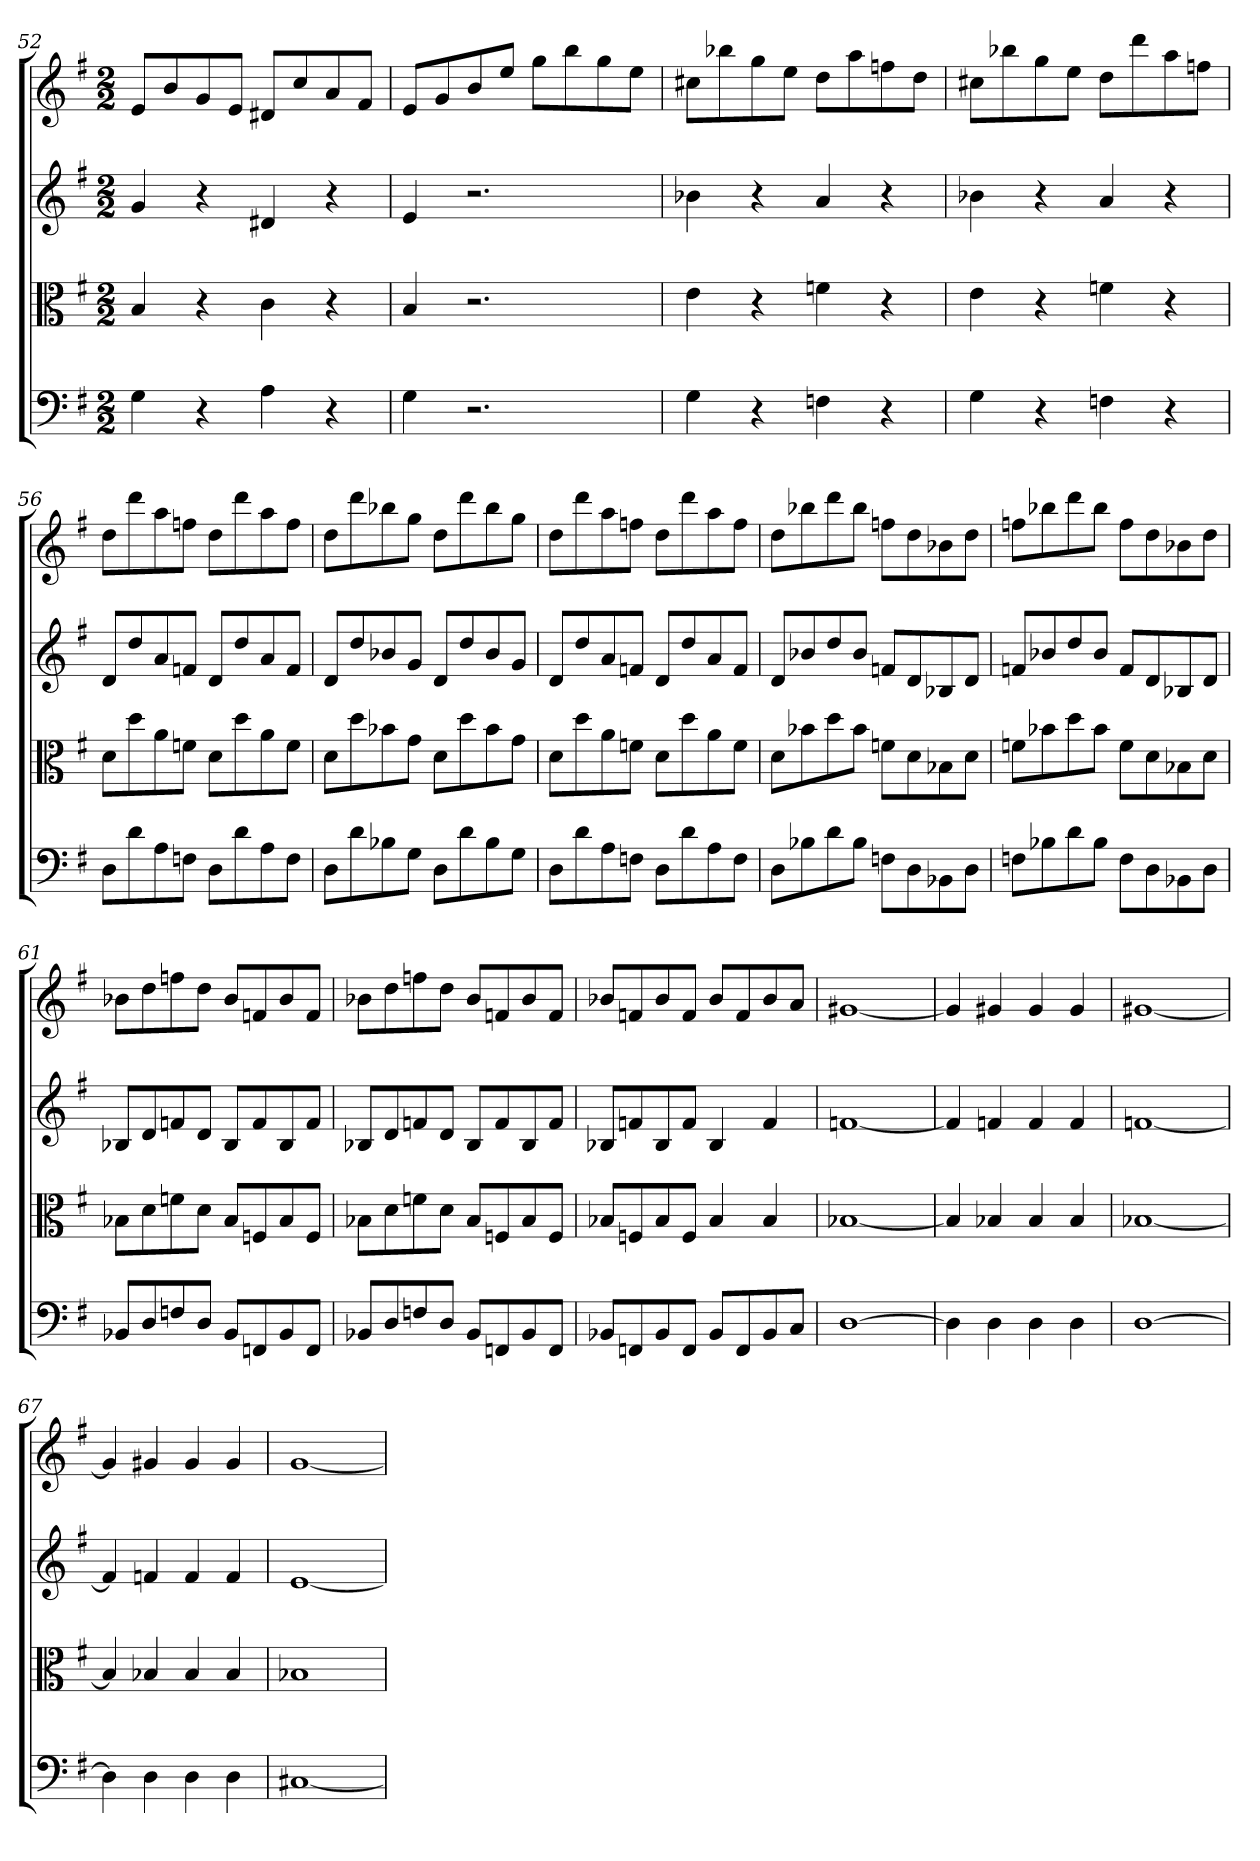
**kern	**kern	**kern	**kern
*part4	*part3	*part2	*part1
*staff4	*staff3	*staff2	*staff1
*clefF4	*clefC3	*	*
*k[f#]	*k[f#]	*k[f#]	*k[f#]
*G:	*G:	*G:	*G:
*M2/2	*M2/2	*M2/2	*M2/2
=52	=52	=52	=52
4G	4B	4g	8eL
.	.	.	8b
4r	4r	4r	8g
.	.	.	8eJ
4A	4c	4d#X	8d#XL
.	.	.	8cc
4r	4r	4r	8a
.	.	.	8f#J
=53	=53	=53	=53
4G	4B	4e	8eL
.	.	.	8g
2.r	2.r	2.r	8b
.	.	.	8eeJ
.	.	.	8ggL
.	.	.	8bb
.	.	.	8gg
.	.	.	8eeJ
=54	=54	=54	=54
4G	4e	4b-X	8cc#XL
.	.	.	8bb-X
4r	4r	4r	8gg
.	.	.	8eeJ
4Fn	4fn	4a	8ddL
.	.	.	8aa
4r	4r	4r	8ffn
.	.	.	8ddJ
=55	=55	=55	=55
4G	4e	4b-X	8cc#XL
.	.	.	8bb-X
4r	4r	4r	8gg
.	.	.	8eeJ
4Fn	4fn	4a	8ddL
.	.	.	8ddd
4r	4r	4r	8aa
.	.	.	8ffnJ
=56	=56	=56	=56
8D\L	8d\L	8dL	8ddL
8d\	8dd\	8dd	8ddd
8A\	8a\	8a	8aa
8Fn\J	8fn\J	8fnJ	8ffnJ
8D\L	8d\L	8dL	8ddL
8d\	8dd\	8dd	8ddd
8A\	8a\	8a	8aa
8F\J	8f\J	8fJ	8ffJ
=57	=57	=57	=57
8D\L	8d\L	8dL	8ddL
8d\	8dd\	8dd	8ddd
8B-X\	8b-X\	8b-X	8bb-X
8G\J	8g\J	8gJ	8ggJ
8D\L	8d\L	8dL	8ddL
8d\	8dd\	8dd	8ddd
8B-\	8b-\	8b-	8bb-
8G\J	8g\J	8gJ	8ggJ
=58	=58	=58	=58
8D\L	8d\L	8dL	8ddL
8d\	8dd\	8dd	8ddd
8A\	8a\	8a	8aa
8Fn\J	8fn\J	8fnJ	8ffnJ
8D\L	8d\L	8dL	8ddL
8d\	8dd\	8dd	8ddd
8A\	8a\	8a	8aa
8F\J	8f\J	8fJ	8ffJ
=59	=59	=59	=59
8D\L	8d\L	8dL	8ddL
8B-X\	8b-X\	8b-X	8bb-X
8d\	8dd\	8dd	8ddd
8B-\J	8b-\J	8b-J	8bb-J
8Fn\L	8fn\L	8fnL	8ffnL
8D\	8d\	8d	8dd
8BB-X\	8B-X\	8B-X	8b-X
8D\J	8d\J	8dJ	8ddJ
=60	=60	=60	=60
8Fn\L	8fn\L	8fnL	8ffnL
8B-X\	8b-X\	8b-X	8bb-X
8d\	8dd\	8dd	8ddd
8B-\J	8b-\J	8b-J	8bb-J
8F\L	8f\L	8fL	8ffL
8D\	8d\	8d	8dd
8BB-X\	8B-X\	8B-X	8b-X
8D\J	8d\J	8dJ	8ddJ
=61	=61	=61	=61
8BB-X/L	8B-X\L	8B-XL	8b-XL
8D/	8d\	8d	8dd
8Fn/	8fn\	8fn	8ffn
8D/J	8d\J	8dJ	8ddJ
8BB-/L	8B-/L	8B-L	8b-L
8FFn/	8Fn/	8f	8fn
8BB-/	8B-/	8B-	8b-
8FF/J	8F/J	8fJ	8fJ
=62	=62	=62	=62
8BB-X/L	8B-X\L	8B-XL	8b-XL
8D/	8d\	8d	8dd
8Fn/	8fn\	8fn	8ffn
8D/J	8d\J	8dJ	8ddJ
8BB-/L	8B-/L	8B-L	8b-L
8FFn/	8Fn/	8f	8fn
8BB-/	8B-/	8B-	8b-
8FF/J	8F/J	8fJ	8fJ
=63	=63	=63	=63
8BB-X/L	8B-X/L	8B-XL	8b-XL
8FFn/	8Fn/	8fn	8fn
8BB-/	8B-/	8B-	8b-
8FF/J	8F/J	8fJ	8fJ
8BB-/L	4B-	4B-	8b-L
8FF/	.	.	8f
8BB-/	4B-	4f	8b-
8C/J	.	.	8aJ
=64	=64	=64	=64
[1D	[1B-X	[1fn	[1g#X
=65	=65	=65	=65
4D]	4B-]	4f]	4g#]
4D	4B-X	4fn	4g#X
4D	4B-	4f	4g#
4D	4B-	4f	4g#
=66	=66	=66	=66
[1D	[1B-X	[1fn	[1g#X
=67	=67	=67	=67
4D]	4B-]	4f]	4g#]
4D	4B-X	4fn	4g#X
4D	4B-	4f	4g#
4D	4B-	4f	4g#
=68	=68	=68	=68
[1C#X	1B-X	[1e	[1g
=	=	=	=
*-	*-	*-	*-
